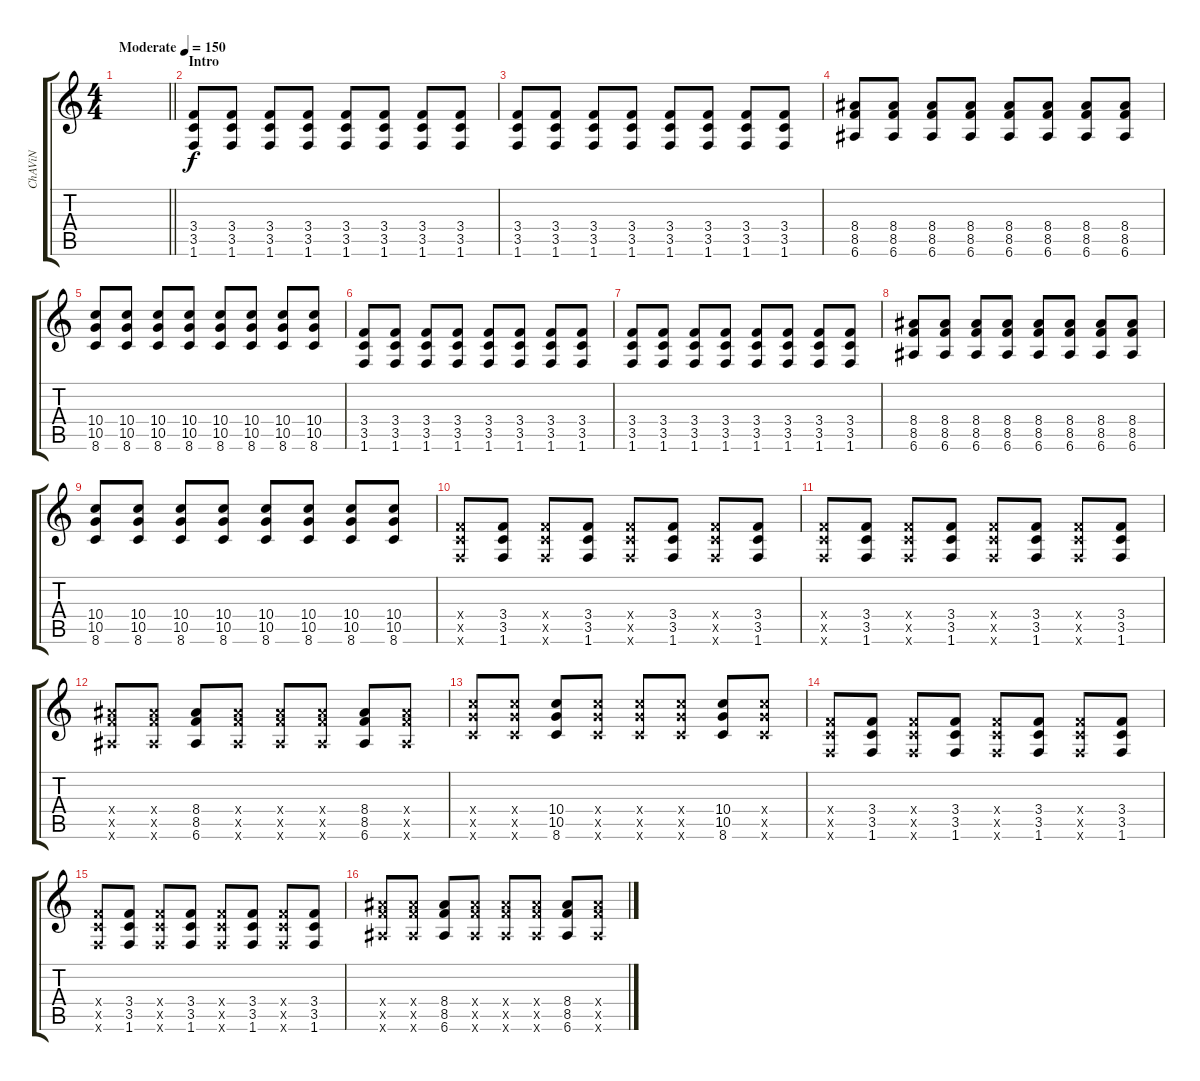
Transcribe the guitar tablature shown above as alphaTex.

\track ("ChAViN" "ChAViN") {instrument distortionguitar}
\staff {score tabs}
\tuning (E4 B3 G3 D3 A2 E2) {hide}
\ts (4 4)
\tempo (150 "Moderate")
\clef g2
\barLineRight lightlight
\ks c
|
\section ("" "Intro")
(3.4 3.5 1.6).8 (3.4 3.5 1.6).8 (3.4 3.5 1.6).8 (3.4 3.5 1.6).8 (3.4 3.5 1.6).8 (3.4 3.5 1.6).8 (3.4 3.5 1.6).8 (3.4 3.5 1.6).8 |
(3.4 3.5 1.6).8 (3.4 3.5 1.6).8 (3.4 3.5 1.6).8 (3.4 3.5 1.6).8 (3.4 3.5 1.6).8 (3.4 3.5 1.6).8 (3.4 3.5 1.6).8 (3.4 3.5 1.6).8 |
(8.4 8.5 6.6).8 (8.4 8.5 6.6).8 (8.4 8.5 6.6).8 (8.4 8.5 6.6).8 (8.4 8.5 6.6).8 (8.4 8.5 6.6).8 (8.4 8.5 6.6).8 (8.4 8.5 6.6).8 |
(10.4 10.5 8.6).8 (10.4 10.5 8.6).8 (10.4 10.5 8.6).8 (10.4 10.5 8.6).8 (10.4 10.5 8.6).8 (10.4 10.5 8.6).8 (10.4 10.5 8.6).8 (10.4 10.5 8.6).8 |
(3.4 3.5 1.6).8 (3.4 3.5 1.6).8 (3.4 3.5 1.6).8 (3.4 3.5 1.6).8 (3.4 3.5 1.6).8 (3.4 3.5 1.6).8 (3.4 3.5 1.6).8 (3.4 3.5 1.6).8 |
(3.4 3.5 1.6).8 (3.4 3.5 1.6).8 (3.4 3.5 1.6).8 (3.4 3.5 1.6).8 (3.4 3.5 1.6).8 (3.4 3.5 1.6).8 (3.4 3.5 1.6).8 (3.4 3.5 1.6).8 |
(8.4 8.5 6.6).8 (8.4 8.5 6.6).8 (8.4 8.5 6.6).8 (8.4 8.5 6.6).8 (8.4 8.5 6.6).8 (8.4 8.5 6.6).8 (8.4 8.5 6.6).8 (8.4 8.5 6.6).8 |
(10.4 10.5 8.6).8 (10.4 10.5 8.6).8 (10.4 10.5 8.6).8 (10.4 10.5 8.6).8 (10.4 10.5 8.6).8 (10.4 10.5 8.6).8 (10.4 10.5 8.6).8 (10.4 10.5 8.6).8 |
(3.4{x} 3.5{x} 1.6{x}).8 (3.4 3.5 1.6).8 (3.4{x} 3.5{x} 1.6{x}).8 (3.4 3.5 1.6).8 (3.4{x} 3.5{x} 1.6{x}).8 (3.4 3.5 1.6).8 (3.4{x} 3.5{x} 1.6{x}).8 (3.4 3.5 1.6).8 |
(3.4{x} 3.5{x} 1.6{x}).8 (3.4 3.5 1.6).8 (3.4{x} 3.5{x} 1.6{x}).8 (3.4 3.5 1.6).8 (3.4{x} 3.5{x} 1.6{x}).8 (3.4 3.5 1.6).8 (3.4{x} 3.5{x} 1.6{x}).8 (3.4 3.5 1.6).8 |
(8.4{x} 8.5{x} 6.6{x}).8 (8.4{x} 8.5{x} 6.6{x}).8 (8.4 8.5 6.6).8 (8.4{x} 8.5{x} 6.6{x}).8 (8.4{x} 8.5{x} 6.6{x}).8 (8.4{x} 8.5{x} 6.6{x}).8 (8.4 8.5 6.6).8 (8.4{x} 8.5{x} 6.6{x}).8 |
(10.4{x} 10.5{x} 8.6{x}).8 (10.4{x} 10.5{x} 8.6{x}).8 (10.4 10.5 8.6).8 (10.4{x} 10.5{x} 8.6{x}).8 (10.4{x} 10.5{x} 8.6{x}).8 (10.4{x} 10.5{x} 8.6{x}).8 (10.4 10.5 8.6).8 (10.4{x} 10.5{x} 8.6{x}).8 |
(3.4{x} 3.5{x} 1.6{x}).8 (3.4 3.5 1.6).8 (3.4{x} 3.5{x} 1.6{x}).8 (3.4 3.5 1.6).8 (3.4{x} 3.5{x} 1.6{x}).8 (3.4 3.5 1.6).8 (3.4{x} 3.5{x} 1.6{x}).8 (3.4 3.5 1.6).8 |
(3.4{x} 3.5{x} 1.6{x}).8 (3.4 3.5 1.6).8 (3.4{x} 3.5{x} 1.6{x}).8 (3.4 3.5 1.6).8 (3.4{x} 3.5{x} 1.6{x}).8 (3.4 3.5 1.6).8 (3.4{x} 3.5{x} 1.6{x}).8 (3.4 3.5 1.6).8 |
(8.4{x} 8.5{x} 6.6{x}).8 (8.4{x} 8.5{x} 6.6{x}).8 (8.4 8.5 6.6).8 (8.4{x} 8.5{x} 6.6{x}).8 (8.4{x} 8.5{x} 6.6{x}).8 (8.4{x} 8.5{x} 6.6{x}).8 (8.4 8.5 6.6).8 (8.4{x} 8.5{x} 6.6{x}).8
